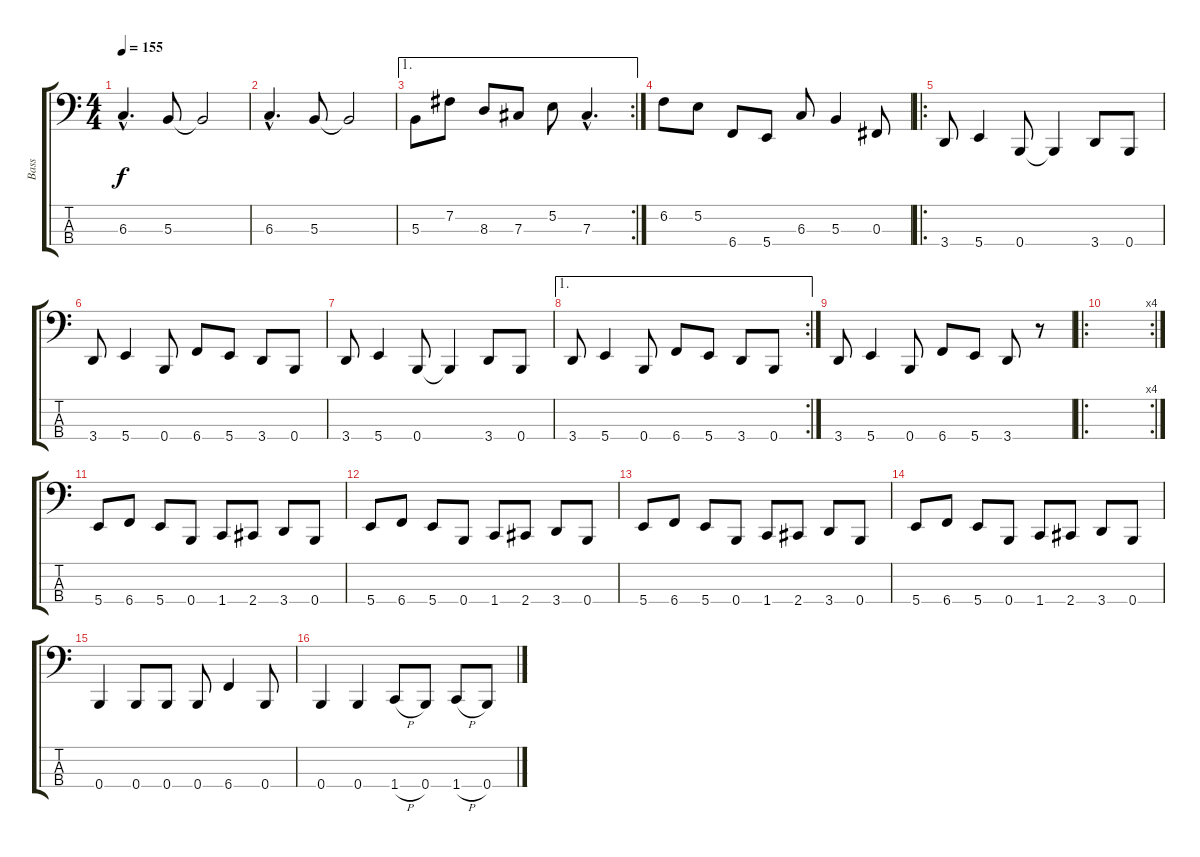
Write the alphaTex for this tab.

\track ("Bass" "Bass") {instrument slapbass2}
\staff {score tabs}
\tuning (E2 B1 Gb1 B0) {hide}
\ts (4 4)
\tempo 155
\clef f4
\ks c
6.3{hac}.4{d dy f} 5.3.8 5.3{t}.2 |
6.3{hac}.4{d} 5.3.8 5.3{t}.2 |
\ae 1
\rc 2
5.3.8 7.2.8 8.3.8 7.3.8 5.2.8 7.3{hac}.4{d} |
6.2.8 5.2.8 6.4.8 5.4.8 6.3.8 5.3.4 0.3.8 |
\ro
3.4.8 5.4.4 0.4.8 0.4{t}.4 3.4.8 0.4.8 |
3.4.8 5.4.4 0.4.8 6.4.8 5.4.8 3.4.8 0.4.8 |
3.4.8 5.4.4 0.4.8 0.4{t}.4 3.4.8 0.4.8 |
\ae 1
\rc 2
3.4.8 5.4.4 0.4.8 6.4.8 5.4.8 3.4.8 0.4.8 |
3.4.8 5.4.4 0.4.8 6.4.8 5.4.8 3.4.8 r.8 |
\ro
\rc 4
|
5.4.8 6.4.8 5.4.8 0.4.8 1.4.8 2.4.8 3.4.8 0.4.8 |
5.4.8 6.4.8 5.4.8 0.4.8 1.4.8 2.4.8 3.4.8 0.4.8 |
5.4.8 6.4.8 5.4.8 0.4.8 1.4.8 2.4.8 3.4.8 0.4.8 |
5.4.8 6.4.8 5.4.8 0.4.8 1.4.8 2.4.8 3.4.8 0.4.8 |
0.4.4 0.4.8 0.4.8 0.4.8 6.4.4 0.4.8 |
0.4.4 0.4.4 1.4{h}.8 0.4.8 1.4{h}.8 0.4.8
